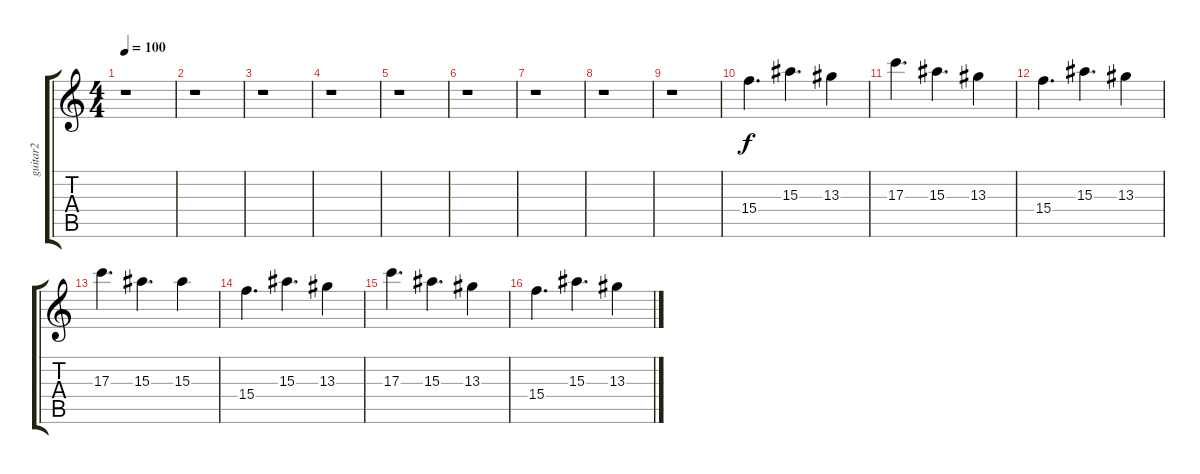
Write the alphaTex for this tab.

\track ("guitar2" "guitar2") {instrument distortionguitar}
\staff {score tabs}
\tuning (E4 B3 G3 D3 A2 E2) {hide}
\ts (4 4)
\tempo 100
\clef g2
\ks c
r.1{dy f} |
r.1 |
r.1 |
r.1 |
r.1 |
r.1 |
r.1 |
r.1 |
r.1 |
15.4.4{d} 15.3.4{d} 13.3.4 |
17.3.4{d} 15.3.4{d} 13.3.4 |
15.4.4{d} 15.3.4{d} 13.3.4 |
17.3.4{d} 15.3.4{d} 15.3.4 |
15.4.4{d} 15.3.4{d} 13.3.4 |
17.3.4{d} 15.3.4{d} 13.3.4 |
15.4.4{d} 15.3.4{d} 13.3.4
